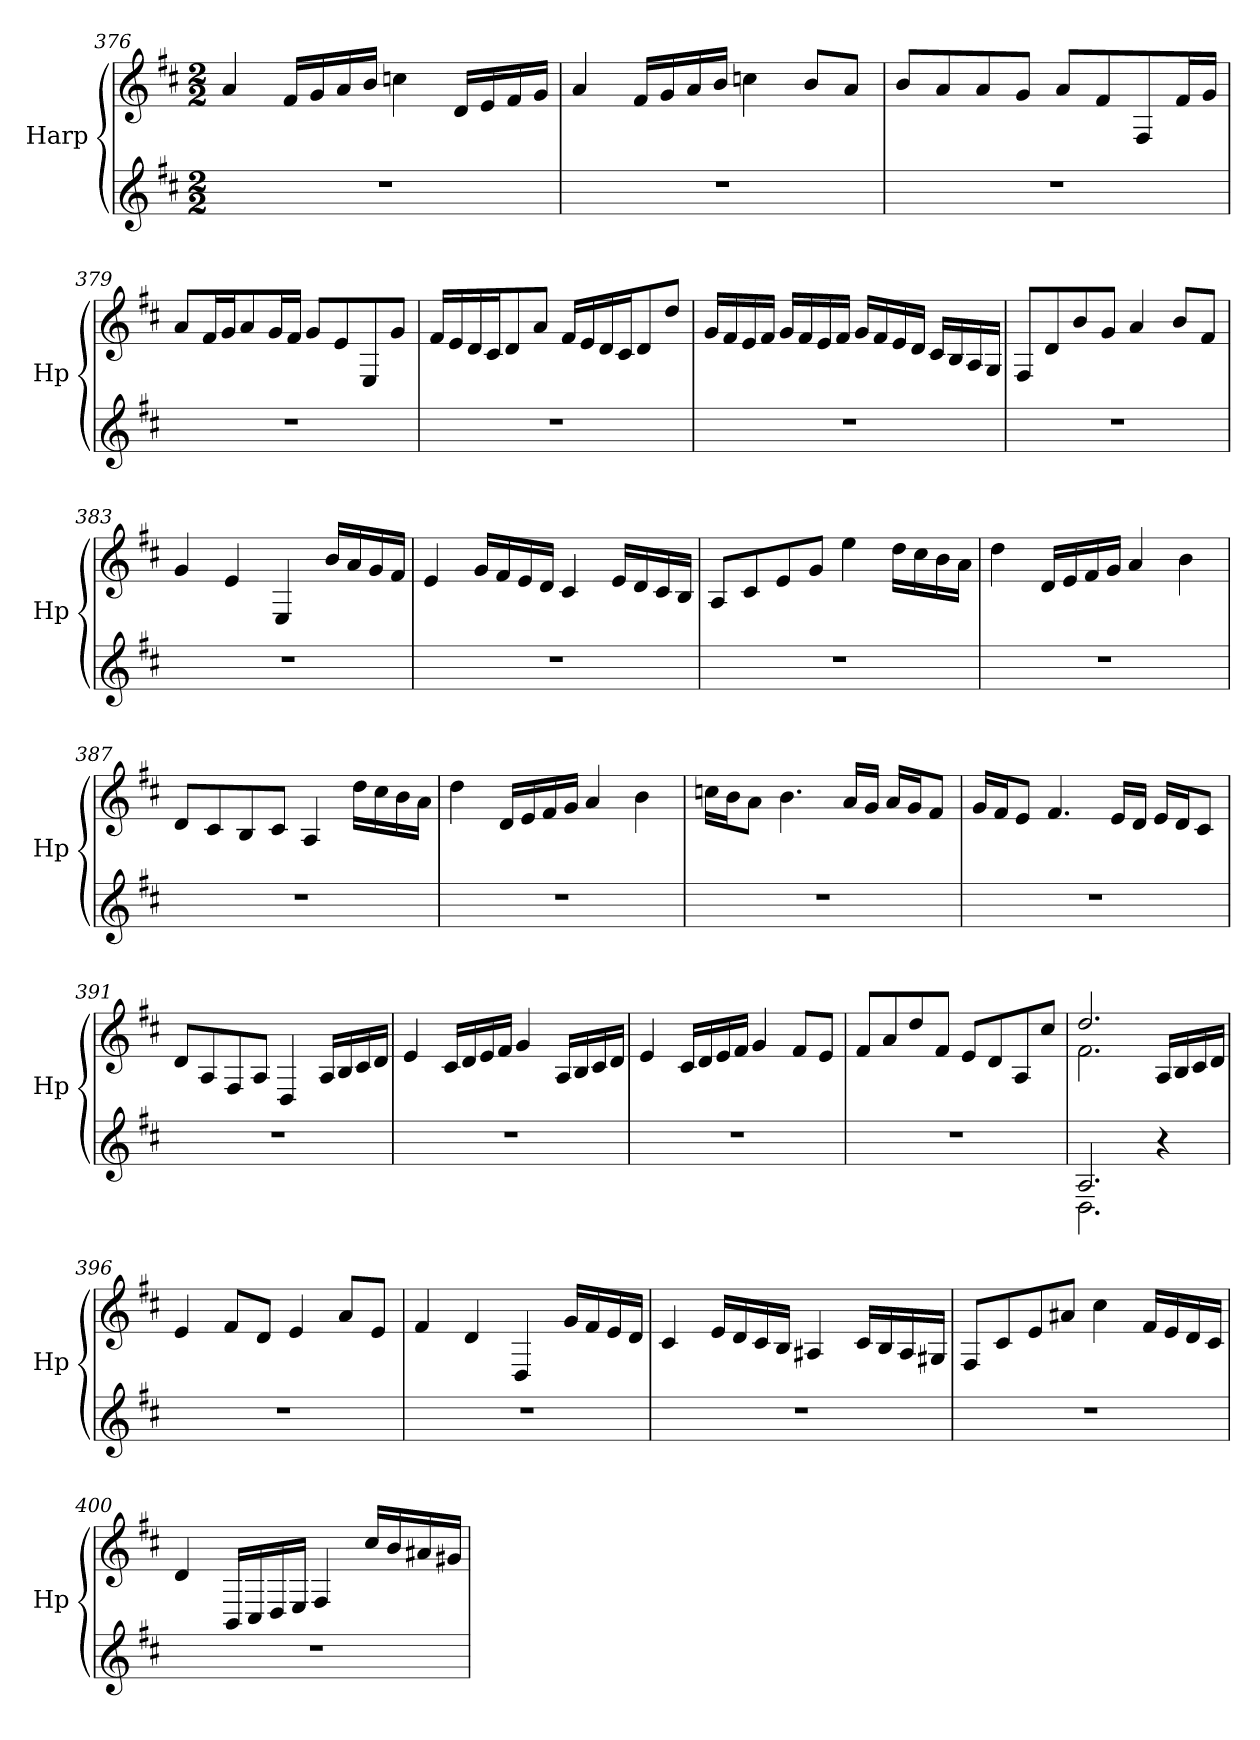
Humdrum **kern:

**kern	**kern
*part1	*part1
*staff2	*staff1
*I"Harp	*
*I'Hp	*
*clefG2	*clefG2
*k[f#c#]	*k[f#c#]
*M2/2	*M2/2
=376	=376
1r	4a/
.	16f#/LL
.	16g/
.	16a/
.	16b/JJ
.	4ccn\
.	16d/LL
.	16e/
.	16f#/
.	16g/JJ
=377	=377
1r	4a/
.	16f#/LL
.	16g/
.	16a/
.	16b/JJ
.	4ccn\
.	8b/L
.	8a/J
=378	=378
1r	8b/L
.	8a/
.	8a/
.	8g/J
.	8a/L
.	8f#/
.	8F#/
.	16f#/L
.	16g/JJ
!!LO:PB:g=z
=379	=379
1r	8a/L
.	16f#/L
.	16g/J
.	8a/
.	16g/L
.	16f#/JJ
.	8g/L
.	8e/
.	8E/
.	8g/J
=380	=380
1r	16f#/LL
.	16e/
.	16d/
.	16c#/J
.	8d/
.	8a/J
.	16f#/LL
.	16e/
.	16d/
.	16c#/J
.	8d/
.	8dd/J
=381	=381
1r	16g/LL
.	16f#/
.	16e/
.	16f#/JJ
.	16g/LL
.	16f#/
.	16e/
.	16f#/JJ
.	16g/LL
.	16f#/
.	16e/
.	16d/JJ
.	16c#/LL
.	16B/
.	16A/
.	16G/JJ
!!LO:LB:g=z
=382	=382
1r	8F#/L
.	8d/
.	8b/
.	8g/J
.	4a/
.	8b/L
.	8f#/J
=383	=383
1r	4g/
.	4e/
.	4E/
.	16b/LL
.	16a/
.	16g/
.	16f#/JJ
=384	=384
1r	4e/
.	16g/LL
.	16f#/
.	16e/
.	16d/JJ
.	4c#/
.	16e/LL
.	16d/
.	16c#/
.	16B/JJ
=385	=385
1r	8A/L
.	8c#/
.	8e/
.	8g/J
.	4ee\
.	16dd\LL
.	16cc#\
.	16b\
.	16a\JJ
=386	=386
1r	4dd\
.	16d/LL
.	16e/
.	16f#/
.	16g/JJ
.	4a/
.	4b\
!!LO:LB:g=z
=387	=387
1r	8d/L
.	8c#/
.	8B/
.	8c#/J
.	4A/
.	16dd\LL
.	16cc#\
.	16b\
.	16a\JJ
=388	=388
1r	4dd\
.	16d/LL
.	16e/
.	16f#/
.	16g/JJ
.	4a/
.	4b\
=389	=389
1r	16ccn\LL
.	16b\J
.	8a\J
.	4.b\
.	16a/LL
.	16g/JJ
.	16a/LL
.	16g/J
.	8f#/J
=390	=390
1r	16g/LL
.	16f#/J
.	8e/J
.	4.f#/
.	16e/LL
.	16d/JJ
.	16e/LL
.	16d/J
.	8c#/J
!!LO:LB:g=z
=391	=391
1r	8d/L
.	8A/
.	8F#/
.	8A/J
.	4D/
.	16A/LL
.	16B/
.	16c#/
.	16d/JJ
=392	=392
1r	4e/
.	16c#/LL
.	16d/
.	16e/
.	16f#/JJ
.	4g/
.	16A/LL
.	16B/
.	16c#/
.	16d/JJ
=393	=393
1r	4e/
.	16c#/LL
.	16d/
.	16e/
.	16f#/JJ
.	4g/
.	8f#/L
.	8e/J
=394	=394
1r	8f#/L
.	8a/
.	8dd/
.	8f#/J
.	8e/L
.	8d/
.	8A/
.	8cc#/J
!!LO:LB:g=z
=395	=395
*^	*^
2.A/	2.D\	2.dd/	2.f#\
4r	4ryy	16A/LL	4ryy
.	.	16B/	.
.	.	16c#/	.
.	.	16d/JJ	.
*v	*v	*	*
*	*v	*v
=396	=396
1r	4e/
.	8f#/L
.	8d/J
.	4e/
.	8a/L
.	8e/J
=397	=397
1r	4f#/
.	4d/
.	4D/
.	16g/LL
.	16f#/
.	16e/
.	16d/JJ
=398	=398
1r	4c#/
.	16e/LL
.	16d/
.	16c#/
.	16B/JJ
.	4A#X/
.	16c#/LL
.	16B/
.	16A#/
.	16G#X/JJ
!!LO:LB:g=z
=399	=399
1r	8F#/L
.	8c#/
.	8e/
.	8a#X/J
.	4cc#\
.	16f#/LL
.	16e/
.	16d/
.	16c#/JJ
=400	=400
1r	4d/
.	16BB/LL
.	16C#/
.	16D/
.	16E/JJ
.	4F#/
.	16cc#/LL
.	16b/
.	16a#X/
.	16g#X/JJ
=	=
*-	*-
